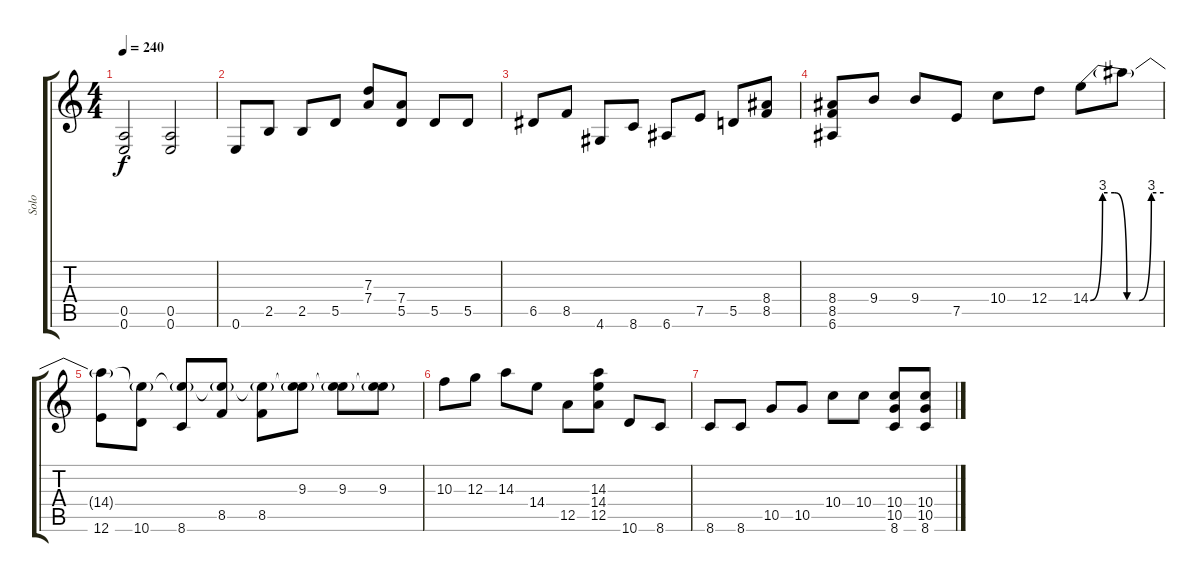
\track ("Solo" "Solo") {instrument overdrivenguitar}
\staff {score tabs}
\tuning (E4 B3 G3 D3 A2 E2) {hide}
\ts (4 4)
\tempo 240
\clef g2
\ks c
(0.5 0.6).2{dy f} (0.5 0.6).2 |
0.6.8 2.5.8 2.5.8 5.5.8 (7.3 7.4).8 (7.4 5.5).8 5.5.8 5.5.8 |
6.5.8 8.5.8 4.6.8 8.6.8 6.6.8 7.5.8 5.5.8 (8.4 8.5).8 |
(8.4 8.5 6.6).8 9.4.8 9.4.8 7.5.8 10.4.8 12.4.8 14.4{be (custom 0 0 10 12 20 12 30 0 40 0 50 12 60 12)}.8 14.4{t}.8 |
(14.4{t} 12.6).8 (14.4{t} 10.6).8 (14.4{t} 8.6).8 (14.4{t} 8.5).8 (14.4{t} 8.5).8 (9.3 14.4{t}).8 (9.3 14.4{t}).8 (9.3 14.4{t}).8 |
10.3.8 12.3.8 14.3.8 14.4.8 12.5.8 (14.3 14.4 12.5).8 10.6.8 8.6.8 |
8.6.8 8.6.8 10.5.8 10.5.8 10.4.8 10.4.8 (10.4 10.5 8.6).8 (10.4 10.5 8.6).8
